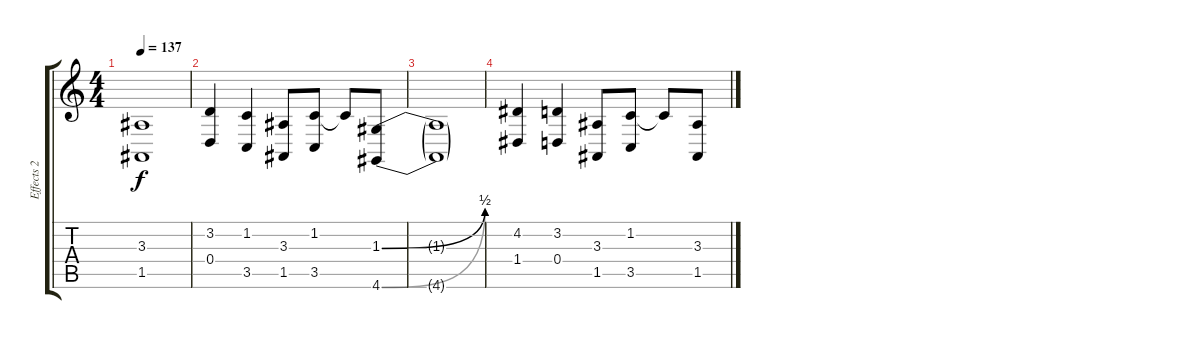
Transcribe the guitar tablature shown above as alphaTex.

\track ("Effects 2" "Effects 2") {instrument mutedtrumpet}
\staff {score tabs}
\tuning (E4 B3 G3 D3 A2 E2) {hide}
\ts (4 4)
\tempo 137
\clef g2
\ks c
(3.3{t} 1.5{t}).1{dy f} |
(3.2 0.4).4 (1.2 3.5).4 (3.3 1.5).8 (1.2 3.5).8 1.2{t}.8 (1.3{be (bend 0 0 60 2)} 4.6{be (bend 0 0 60 2)}).8 |
(1.3{t} 4.6{t}).1 |
(4.2 1.4).4 (3.2 0.4).4 (3.3 1.5).8 (1.2 3.5).8 1.2{t}.8 (3.3 1.5).8
